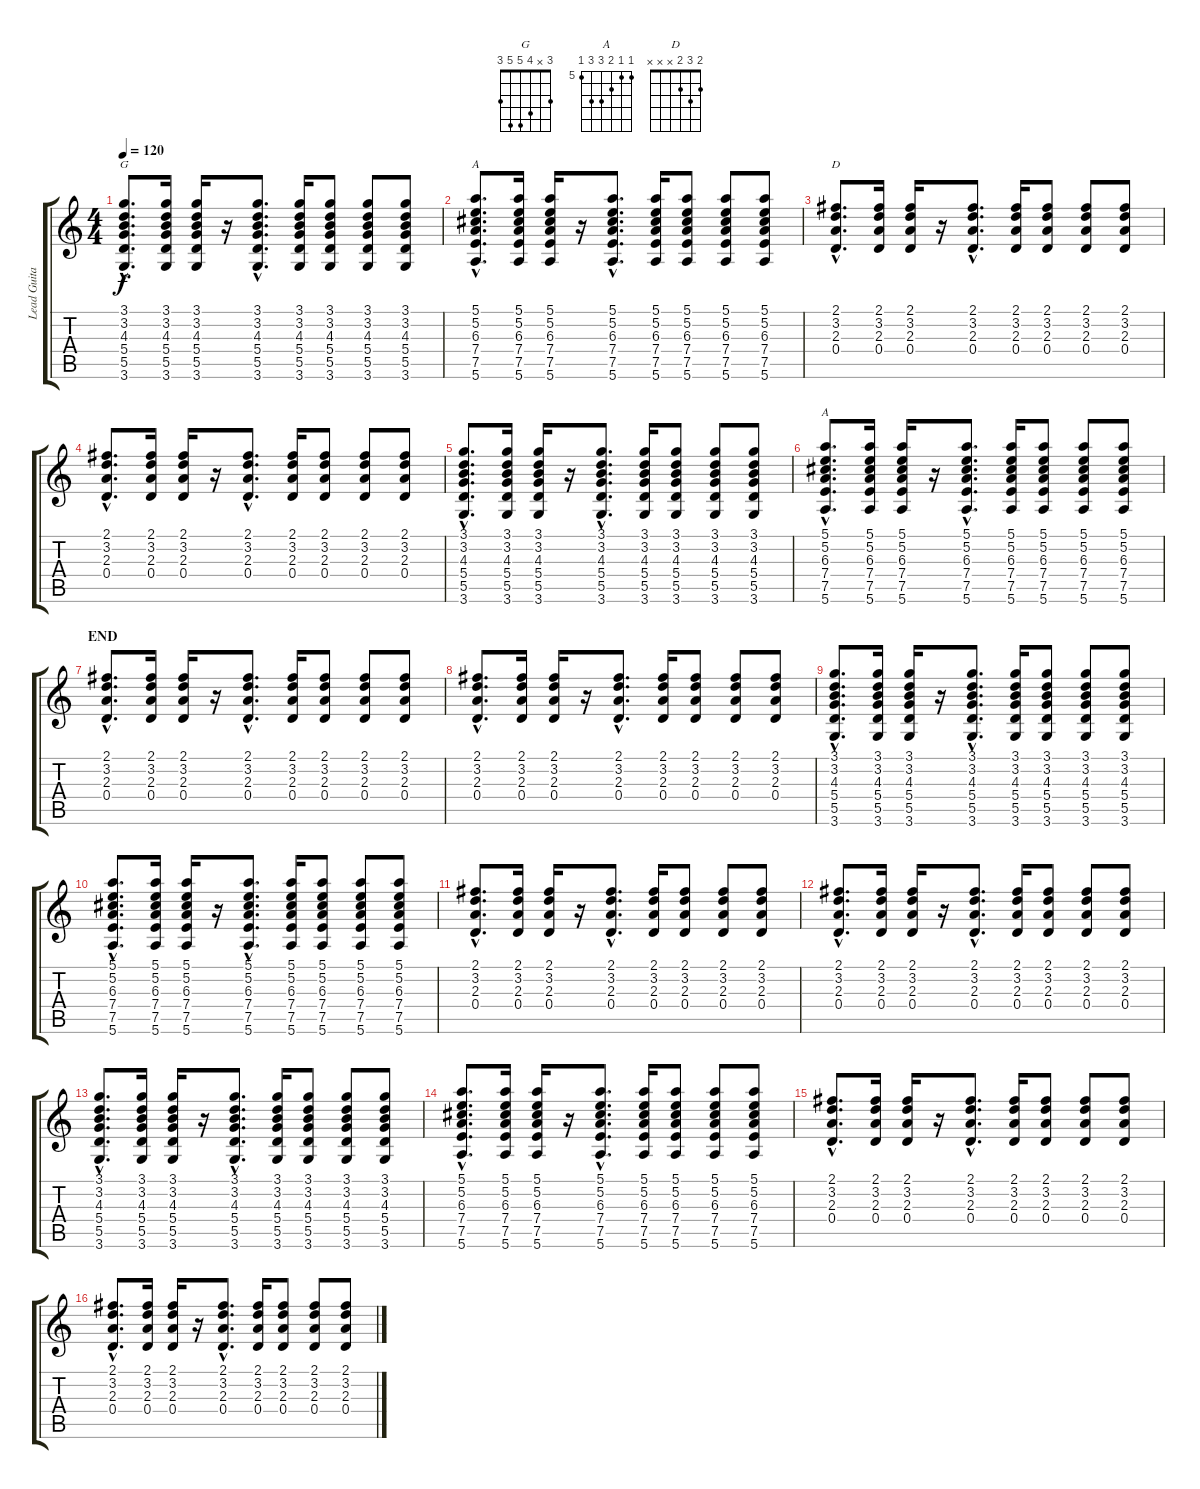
\track ("Lead Guitar" "Lead Guita") {instrument acousticguitarnylon}
\staff {score tabs}
\tuning (E4 B3 G3 D3 A2 E2) {hide}
\chord ("G" 3 x 4 5 5 3)
\chord ("A" 5 x 6 7 7 5) {firstfret 5}
\chord ("D" 2 3 2 x x x)
\chord ("A" 5 5 6 7 7 5) {firstfret 5}
\ts (4 4)
\tempo 120
\clef g2
\ks c
(3.1{hac} 3.2{hac} 4.3{hac} 5.4{hac} 5.5{hac} 3.6{hac}).8{d ch "G" dy f} (3.1 3.2 4.3 5.4 5.5 3.6).16 (3.1 3.2 4.3 5.4 5.5 3.6).16 r.16 (3.1{hac} 3.2{hac} 4.3{hac} 5.4{hac} 5.5{hac} 3.6{hac}).8{d} (3.1 3.2 4.3 5.4 5.5 3.6).16 (3.1 3.2 4.3 5.4 5.5 3.6).8 (3.1 3.2 4.3 5.4 5.5 3.6).8 (3.1 3.2 4.3 5.4 5.5 3.6).8 |
(5.1{hac} 5.2{hac} 6.3{hac} 7.4{hac} 7.5{hac} 5.6{hac}).8{d ch "A"} (5.1 5.2 6.3 7.4 7.5 5.6).16 (5.1 5.2 6.3 7.4 7.5 5.6).16 r.16 (5.1{hac} 5.2{hac} 6.3{hac} 7.4{hac} 7.5{hac} 5.6{hac}).8{d} (5.1 5.2 6.3 7.4 7.5 5.6).16 (5.1 5.2 6.3 7.4 7.5 5.6).8 (5.1 5.2 6.3 7.4 7.5 5.6).8 (5.1 5.2 6.3 7.4 7.5 5.6).8 |
(2.1{hac} 3.2{hac} 2.3{hac} 0.4{hac}).8{d ch "D"} (2.1 3.2 2.3 0.4).16 (2.1 3.2 2.3 0.4).16 r.16 (2.1{hac} 3.2{hac} 2.3{hac} 0.4{hac}).8{d} (2.1 3.2 2.3 0.4).16 (2.1 3.2 2.3 0.4).8 (2.1 3.2 2.3 0.4).8 (2.1 3.2 2.3 0.4).8 |
(2.1{hac} 3.2{hac} 2.3{hac} 0.4{hac}).8{d} (2.1 3.2 2.3 0.4).16 (2.1 3.2 2.3 0.4).16 r.16 (2.1{hac} 3.2{hac} 2.3{hac} 0.4{hac}).8{d} (2.1 3.2 2.3 0.4).16 (2.1 3.2 2.3 0.4).8 (2.1 3.2 2.3 0.4).8 (2.1 3.2 2.3 0.4).8 |
(3.1{hac} 3.2{hac} 4.3{hac} 5.4{hac} 5.5{hac} 3.6{hac}).8{d} (3.1 3.2 4.3 5.4 5.5 3.6).16 (3.1 3.2 4.3 5.4 5.5 3.6).16 r.16 (3.1{hac} 3.2{hac} 4.3{hac} 5.4{hac} 5.5{hac} 3.6{hac}).8{d} (3.1 3.2 4.3 5.4 5.5 3.6).16 (3.1 3.2 4.3 5.4 5.5 3.6).8 (3.1 3.2 4.3 5.4 5.5 3.6).8 (3.1 3.2 4.3 5.4 5.5 3.6).8 |
(5.1{hac} 5.2{hac} 6.3{hac} 7.4{hac} 7.5{hac} 5.6{hac}).8{d ch "A"} (5.1 5.2 6.3 7.4 7.5 5.6).16 (5.1 5.2 6.3 7.4 7.5 5.6).16 r.16 (5.1{hac} 5.2{hac} 6.3{hac} 7.4{hac} 7.5{hac} 5.6{hac}).8{d} (5.1 5.2 6.3 7.4 7.5 5.6).16 (5.1 5.2 6.3 7.4 7.5 5.6).8 (5.1 5.2 6.3 7.4 7.5 5.6).8 (5.1 5.2 6.3 7.4 7.5 5.6).8 |
\section ("" "END")
(2.1{hac} 3.2{hac} 2.3{hac} 0.4{hac}).8{d} (2.1 3.2 2.3 0.4).16 (2.1 3.2 2.3 0.4).16 r.16 (2.1{hac} 3.2{hac} 2.3{hac} 0.4{hac}).8{d} (2.1 3.2 2.3 0.4).16 (2.1 3.2 2.3 0.4).8 (2.1 3.2 2.3 0.4).8 (2.1 3.2 2.3 0.4).8 |
(2.1{hac} 3.2{hac} 2.3{hac} 0.4{hac}).8{d} (2.1 3.2 2.3 0.4).16 (2.1 3.2 2.3 0.4).16 r.16 (2.1{hac} 3.2{hac} 2.3{hac} 0.4{hac}).8{d} (2.1 3.2 2.3 0.4).16 (2.1 3.2 2.3 0.4).8 (2.1 3.2 2.3 0.4).8 (2.1 3.2 2.3 0.4).8 |
(3.1{hac} 3.2{hac} 4.3{hac} 5.4{hac} 5.5{hac} 3.6{hac}).8{d} (3.1 3.2 4.3 5.4 5.5 3.6).16 (3.1 3.2 4.3 5.4 5.5 3.6).16 r.16 (3.1{hac} 3.2{hac} 4.3{hac} 5.4{hac} 5.5{hac} 3.6{hac}).8{d} (3.1 3.2 4.3 5.4 5.5 3.6).16 (3.1 3.2 4.3 5.4 5.5 3.6).8 (3.1 3.2 4.3 5.4 5.5 3.6).8 (3.1 3.2 4.3 5.4 5.5 3.6).8 |
(5.1{hac} 5.2{hac} 6.3{hac} 7.4{hac} 7.5{hac} 5.6{hac}).8{d} (5.1 5.2 6.3 7.4 7.5 5.6).16 (5.1 5.2 6.3 7.4 7.5 5.6).16 r.16 (5.1{hac} 5.2{hac} 6.3{hac} 7.4{hac} 7.5{hac} 5.6{hac}).8{d} (5.1 5.2 6.3 7.4 7.5 5.6).16 (5.1 5.2 6.3 7.4 7.5 5.6).8 (5.1 5.2 6.3 7.4 7.5 5.6).8 (5.1 5.2 6.3 7.4 7.5 5.6).8 |
(2.1{hac} 3.2{hac} 2.3{hac} 0.4{hac}).8{d} (2.1 3.2 2.3 0.4).16 (2.1 3.2 2.3 0.4).16 r.16 (2.1{hac} 3.2{hac} 2.3{hac} 0.4{hac}).8{d} (2.1 3.2 2.3 0.4).16 (2.1 3.2 2.3 0.4).8 (2.1 3.2 2.3 0.4).8 (2.1 3.2 2.3 0.4).8 |
(2.1{hac} 3.2{hac} 2.3{hac} 0.4{hac}).8{d} (2.1 3.2 2.3 0.4).16 (2.1 3.2 2.3 0.4).16 r.16 (2.1{hac} 3.2{hac} 2.3{hac} 0.4{hac}).8{d} (2.1 3.2 2.3 0.4).16 (2.1 3.2 2.3 0.4).8 (2.1 3.2 2.3 0.4).8 (2.1 3.2 2.3 0.4).8 |
(3.1{hac} 3.2{hac} 4.3{hac} 5.4{hac} 5.5{hac} 3.6{hac}).8{d} (3.1 3.2 4.3 5.4 5.5 3.6).16 (3.1 3.2 4.3 5.4 5.5 3.6).16 r.16 (3.1{hac} 3.2{hac} 4.3{hac} 5.4{hac} 5.5{hac} 3.6{hac}).8{d} (3.1 3.2 4.3 5.4 5.5 3.6).16 (3.1 3.2 4.3 5.4 5.5 3.6).8 (3.1 3.2 4.3 5.4 5.5 3.6).8 (3.1 3.2 4.3 5.4 5.5 3.6).8 |
(5.1{hac} 5.2{hac} 6.3{hac} 7.4{hac} 7.5{hac} 5.6{hac}).8{d} (5.1 5.2 6.3 7.4 7.5 5.6).16 (5.1 5.2 6.3 7.4 7.5 5.6).16 r.16 (5.1{hac} 5.2{hac} 6.3{hac} 7.4{hac} 7.5{hac} 5.6{hac}).8{d} (5.1 5.2 6.3 7.4 7.5 5.6).16 (5.1 5.2 6.3 7.4 7.5 5.6).8 (5.1 5.2 6.3 7.4 7.5 5.6).8 (5.1 5.2 6.3 7.4 7.5 5.6).8 |
(2.1{hac} 3.2{hac} 2.3{hac} 0.4{hac}).8{d} (2.1 3.2 2.3 0.4).16 (2.1 3.2 2.3 0.4).16 r.16 (2.1{hac} 3.2{hac} 2.3{hac} 0.4{hac}).8{d} (2.1 3.2 2.3 0.4).16 (2.1 3.2 2.3 0.4).8 (2.1 3.2 2.3 0.4).8 (2.1 3.2 2.3 0.4).8 |
(2.1{hac} 3.2{hac} 2.3{hac} 0.4{hac}).8{d} (2.1 3.2 2.3 0.4).16 (2.1 3.2 2.3 0.4).16 r.16 (2.1{hac} 3.2{hac} 2.3{hac} 0.4{hac}).8{d} (2.1 3.2 2.3 0.4).16 (2.1 3.2 2.3 0.4).8 (2.1 3.2 2.3 0.4).8 (2.1 3.2 2.3 0.4).8
